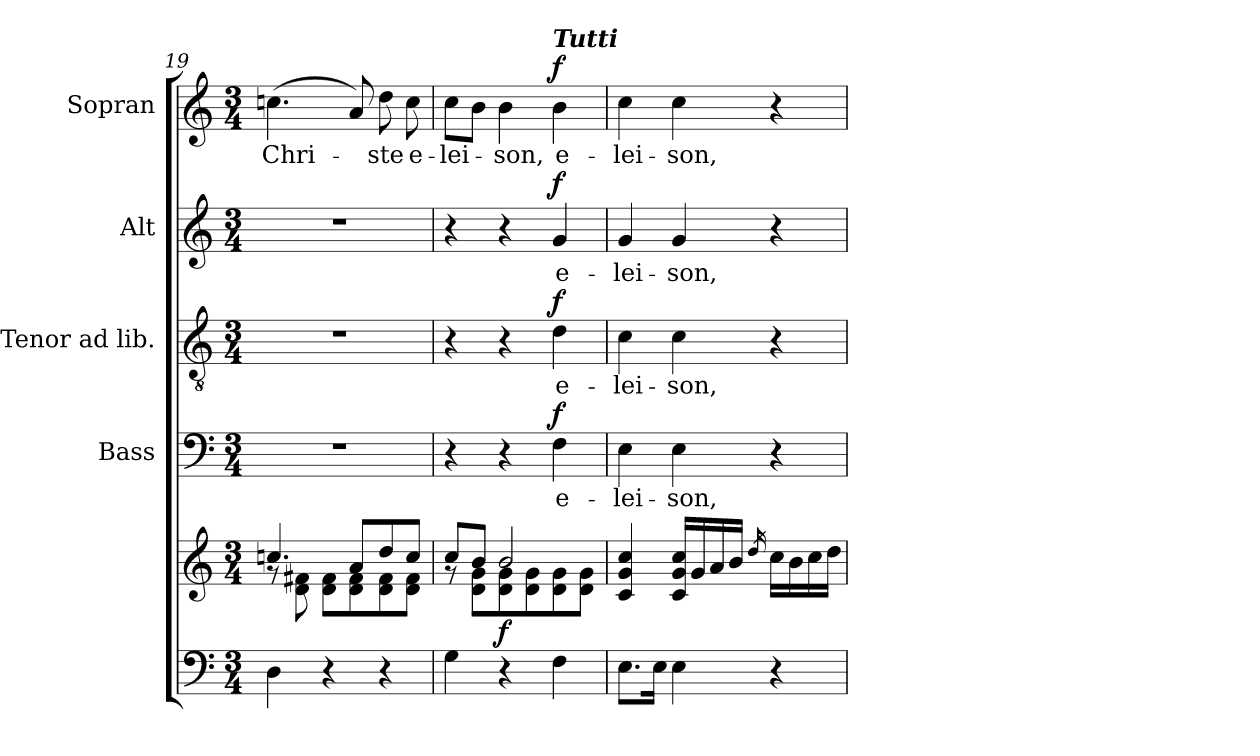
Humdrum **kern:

**kern	**kern	**dynam	**kern	**text	**dynam	**kern	**text	**dynam	**kern	**text	**dynam	**kern	**text	**dynam
*part5	*part5	*part5	*part4	*part4	*part4	*part3	*part3	*part3	*part2	*part2	*part2	*part1	*part1	*part1
*staff6	*staff5	*staff5/6	*staff4	*staff4	*staff4	*staff3	*staff3	*staff3	*staff2	*staff2	*staff2	*staff1	*staff1	*staff1
*	*	*	*I"Bass	*	*	*I"Tenor ad lib.	*	*	*I"Alt	*	*	*I"Sopran	*	*
*	*	*	*I'B.	*	*	*I'T.	*	*	*I'A.	*	*	*I'S.	*	*
*clefF4	*clefG2	*	*clefF4	*	*	*clefGv2	*	*	*clefG2	*	*	*clefG2	*	*
*k[]	*k[]	*	*k[]	*	*	*k[]	*	*	*k[]	*	*	*k[]	*	*
*C:	*C:	*	*C:	*	*	*C:	*	*	*C:	*	*	*C:	*	*
*M3/4	*M3/4	*	*M3/4	*	*	*M3/4	*	*	*M3/4	*	*	*M3/4	*	*
=19	=19	=19	=19	=19	=19	=19	=19	=19	=19	=19	=19	=19	=19	=19
*	*^	*	*	*	*	*	*	*	*	*	*	*	*	*
!	!	!	!	!	!	!	!	!	!	!	!	!	!	!LO:LY:b	!
4D\	4.ccn/	8rf	.	2.r	.	.	2.r	.	.	2.r	.	.	(>4.ccn\	Chri-	.
.	.	8d\ 8f#X\	.	.	.	.	.	.	.	.	.	.	.	.	.
4r	.	8d\ 8f#\L	.	.	.	.	.	.	.	.	.	.	.	.	.
.	8a/L	8d\ 8f#\	.	.	.	.	.	.	.	.	.	.	8a/)	.	.
!	!	!	!	!	!	!	!	!	!	!	!	!	!	!LO:LY:b	!
4r	8dd/	8d\ 8f#\	.	.	.	.	.	.	.	.	.	.	8dd\	-ste	.
!	!	!	!	!	!	!	!	!	!	!	!	!	!	!LO:LY:b	!
.	8cc/J	8d\ 8f#\J	.	.	.	.	.	.	.	.	.	.	8cc\	e-	.
=20	=20	=20	=20	=20	=20	=20	=20	=20	=20	=20	=20	=20	=20	=20	=20
!	!	!	!	!	!	!	!	!	!	!	!	!	!	!LO:LY:b	!
4G\	8cc/L	8rf	.	4r	.	.	4r	.	.	4r	.	.	8cc\L	-lei-	.
.	8b/J	8d\ 8g\L	.	.	.	.	.	.	.	.	.	.	8b\J	.	.
!	!	!	!LO:DY:b	!	!	!	!	!	!	!	!	!	!	!LO:LY:b	!
4r	2b/	8d\ 8g\	f	4r	.	.	4r	.	.	4r	.	.	4b\	-son,	.
.	.	8d\ 8g\	.	.	.	.	.	.	.	.	.	.	.	.	.
!	!	!	!	!	!	!	!	!	!	!	!	!	!LO:TX:a:Bi:t=Tutti	!	!
!	!	!	!	!	!LO:LY:b	!LO:DY:a	!	!LO:LY:b	!LO:DY:a	!	!LO:LY:b	!LO:DY:a	!	!LO:LY:b	!LO:DY:a
4F\	.	8d\ 8g\	.	4F\	e-	f	4d\	e-	f	4g/	e-	f	4b\	e-	f
.	.	8d\ 8g\J	.	.	.	.	.	.	.	.	.	.	.	.	.
=21	=21	=21	=21	=21	=21	=21	=21	=21	=21	=21	=21	=21	=21	=21	=21
!	!	!	!	!	!LO:LY:b	!	!	!LO:LY:b	!	!	!LO:LY:b	!	!	!LO:LY:b	!
*	*v	*v	*	*	*	*	*	*	*	*	*	*	*	*	*
8.E\L	4c/ 4g/ 4cc/	.	4E\	-lei-	.	4c\	-lei-	.	4g/	-lei-	.	4cc\	-lei-	.
16E\Jk	.	.	.	.	.	.	.	.	.	.	.	.	.	.
!	!	!	!	!LO:LY:b	!	!	!LO:LY:b	!	!	!LO:LY:b	!	!	!LO:LY:b	!
4E\	16c/ 16g/ 16cc/LL	.	4E\	-son,	.	4c\	-son,	.	4g/	-son,	.	4cc\	-son,	.
.	16g/	.	.	.	.	.	.	.	.	.	.	.	.	.
.	16a/	.	.	.	.	.	.	.	.	.	.	.	.	.
.	16b/JJ	.	.	.	.	.	.	.	.	.	.	.	.	.
.	16qdd/	.	.	.	.	.	.	.	.	.	.	.	.	.
4r	16cc\LL	.	4r	.	.	4r	.	.	4r	.	.	4r	.	.
.	16b\	.	.	.	.	.	.	.	.	.	.	.	.	.
.	16cc\	.	.	.	.	.	.	.	.	.	.	.	.	.
.	16dd\JJ	.	.	.	.	.	.	.	.	.	.	.	.	.
=	=	=	=	=	=	=	=	=	=	=	=	=	=	=
*-	*-	*-	*-	*-	*-	*-	*-	*-	*-	*-	*-	*-	*-	*-
